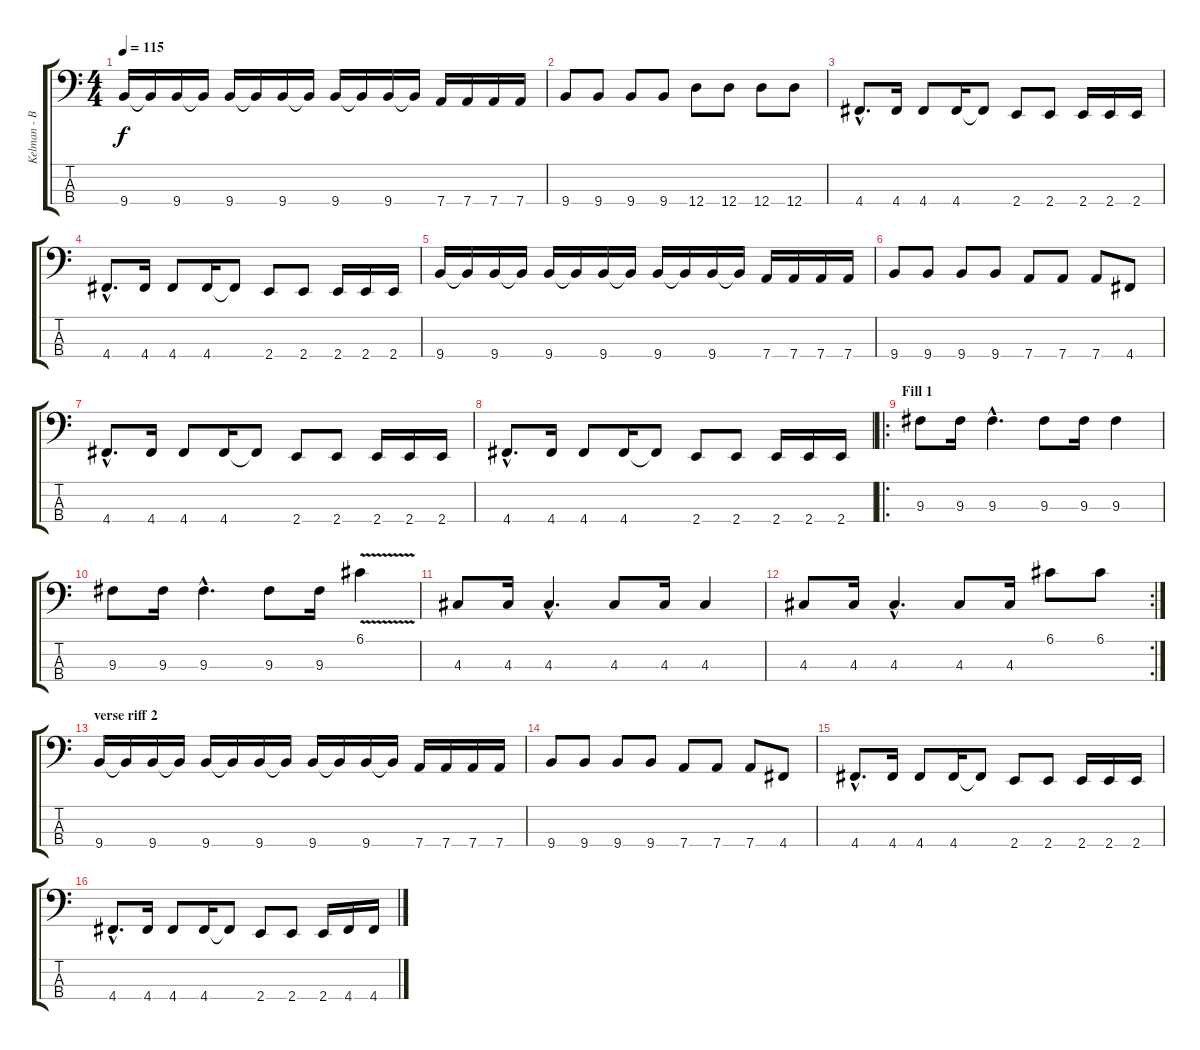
\track ("Kelman - Bass" "Kelman - B") {instrument slapbass1}
\staff {score tabs}
\tuning (G2 D2 A1 D1) {hide}
\ts (4 4)
\tempo 115
\clef f4
\ks c
9.4.16{dy f} 9.4{t}.16 9.4.16 9.4{t}.16 9.4.16 9.4{t}.16 9.4.16 9.4{t}.16 9.4.16 9.4{t}.16 9.4.16 9.4{t}.16 7.4.16 7.4.16 7.4.16 7.4.16 |
9.4.8 9.4.8 9.4.8 9.4.8 12.4.8 12.4.8 12.4.8 12.4.8 |
4.4{hac}.8{d} 4.4.16 4.4.8 4.4.16 4.4{t}.8 2.4.8 2.4.8 2.4.16 2.4.16 2.4.16 |
4.4{hac}.8{d} 4.4.16 4.4.8 4.4.16 4.4{t}.8 2.4.8 2.4.8 2.4.16 2.4.16 2.4.16 |
9.4.16 9.4{t}.16 9.4.16 9.4{t}.16 9.4.16 9.4{t}.16 9.4.16 9.4{t}.16 9.4.16 9.4{t}.16 9.4.16 9.4{t}.16 7.4.16 7.4.16 7.4.16 7.4.16 |
9.4.8 9.4.8 9.4.8 9.4.8 7.4.8 7.4.8 7.4.8 4.4.8 |
4.4{hac}.8{d} 4.4.16 4.4.8 4.4.16 4.4{t}.8 2.4.8 2.4.8 2.4.16 2.4.16 2.4.16 |
4.4{hac}.8{d} 4.4.16 4.4.8 4.4.16 4.4{t}.8 2.4.8 2.4.8 2.4.16 2.4.16 2.4.16 |
\ro
\section ("" "Fill 1")
9.3.8 9.3.16 9.3{hac}.4{d} 9.3.8 9.3.16 9.3.4 |
9.3.8 9.3.16 9.3{hac}.4{d} 9.3.8 9.3.16 6.1{v}.4 |
4.3.8 4.3.16 4.3{hac}.4{d} 4.3.8 4.3.16 4.3.4 |
\rc 2
4.3.8 4.3.16 4.3{hac}.4{d} 4.3.8 4.3.16 6.1.8 6.1.8 |
\section ("" "verse riff 2")
9.4.16 9.4{t}.16 9.4.16 9.4{t}.16 9.4.16 9.4{t}.16 9.4.16 9.4{t}.16 9.4.16 9.4{t}.16 9.4.16 9.4{t}.16 7.4.16 7.4.16 7.4.16 7.4.16 |
9.4.8 9.4.8 9.4.8 9.4.8 7.4.8 7.4.8 7.4.8 4.4.8 |
4.4{hac}.8{d} 4.4.16 4.4.8 4.4.16 4.4{t}.8 2.4.8 2.4.8 2.4.16 2.4.16 2.4.16 |
4.4{hac}.8{d} 4.4.16 4.4.8 4.4.16 4.4{t}.8 2.4.8 2.4.8 2.4.16 4.4.16 4.4.16
